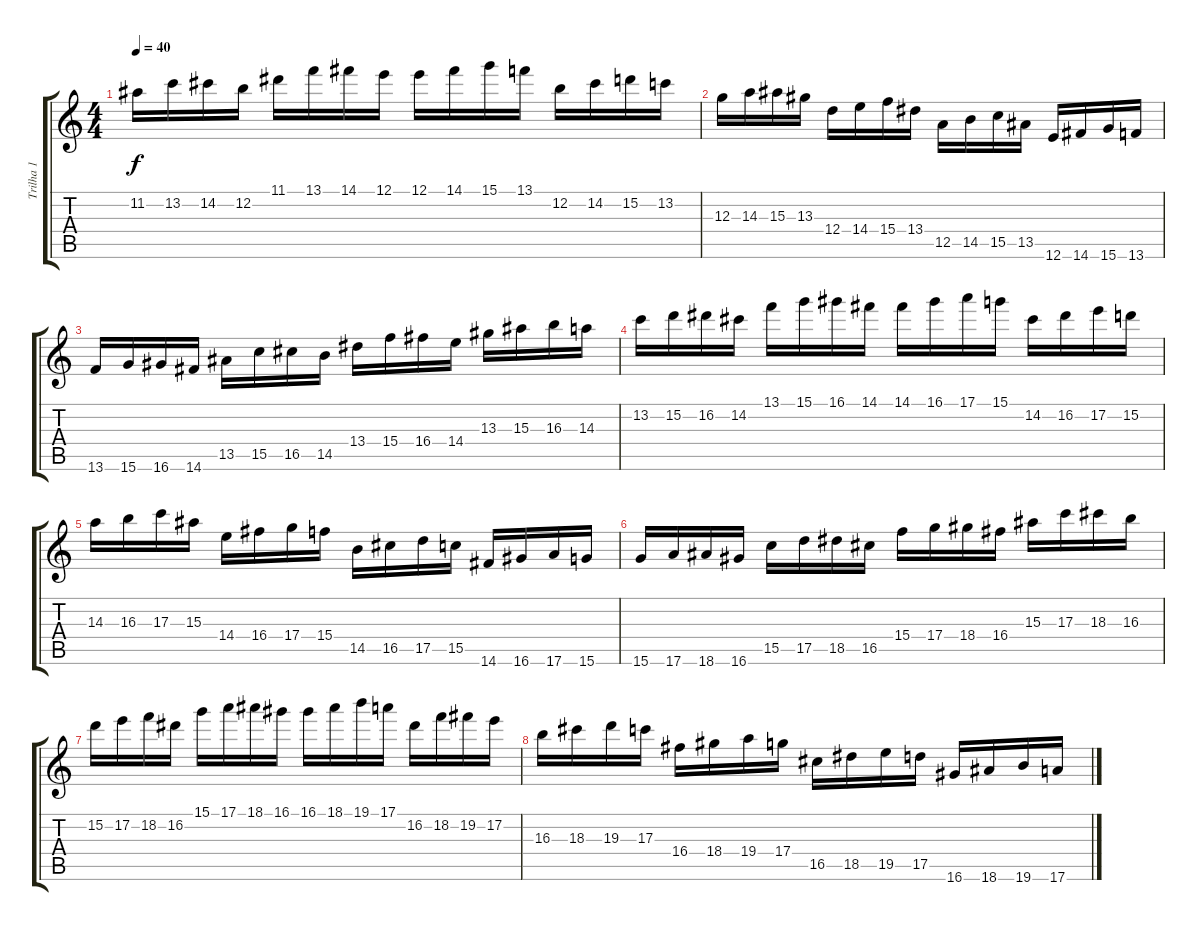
\track ("Trilha 1" "Trilha 1") {instrument electricguitarclean}
\staff {score tabs}
\tuning (E4 B3 G3 D3 A2 E2) {hide}
\ts (4 4)
\tempo 40
\clef g2
\ks c
11.2.16{dy f} 13.2.16 14.2.16 12.2.16 11.1.16 13.1.16 14.1.16 12.1.16 12.1.16 14.1.16 15.1.16 13.1.16 12.2.16 14.2.16 15.2.16 13.2.16 |
12.3.16 14.3.16 15.3.16 13.3.16 12.4.16 14.4.16 15.4.16 13.4.16 12.5.16 14.5.16 15.5.16 13.5.16 12.6.16 14.6.16 15.6.16 13.6.16 |
13.6.16 15.6.16 16.6.16 14.6.16 13.5.16 15.5.16 16.5.16 14.5.16 13.4.16 15.4.16 16.4.16 14.4.16 13.3.16 15.3.16 16.3.16 14.3.16 |
13.2.16 15.2.16 16.2.16 14.2.16 13.1.16 15.1.16 16.1.16 14.1.16 14.1.16 16.1.16 17.1.16 15.1.16 14.2.16 16.2.16 17.2.16 15.2.16 |
14.3.16 16.3.16 17.3.16 15.3.16 14.4.16 16.4.16 17.4.16 15.4.16 14.5.16 16.5.16 17.5.16 15.5.16 14.6.16 16.6.16 17.6.16 15.6.16 |
15.6.16 17.6.16 18.6.16 16.6.16 15.5.16 17.5.16 18.5.16 16.5.16 15.4.16 17.4.16 18.4.16 16.4.16 15.3.16 17.3.16 18.3.16 16.3.16 |
15.2.16 17.2.16 18.2.16 16.2.16 15.1.16 17.1.16 18.1.16 16.1.16 16.1.16 18.1.16 19.1.16 17.1.16 16.2.16 18.2.16 19.2.16 17.2.16 |
16.3.16 18.3.16 19.3.16 17.3.16 16.4.16 18.4.16 19.4.16 17.4.16 16.5.16 18.5.16 19.5.16 17.5.16 16.6.16 18.6.16 19.6.16 17.6.16
